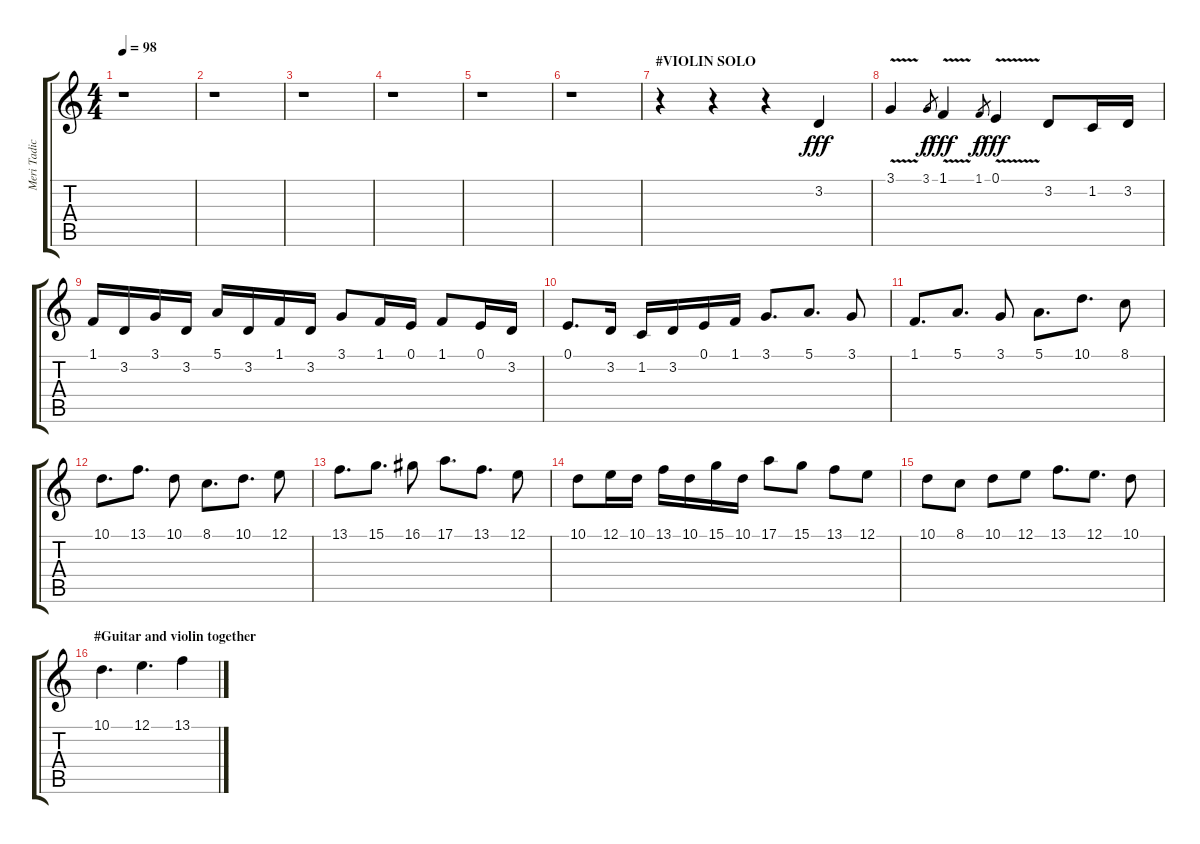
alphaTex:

\track ("Meri Tadic" "Meri Tadic") {instrument fiddle}
\staff {score tabs}
\tuning (E4 B3 G3 D3 A2 E2) {hide}
\ts (4 4)
\tempo 98
\clef g2
\ks c
r.1{dy f} |
r.1 |
r.1 |
r.1 |
r.1 |
r.1 |
\section ("" "#VIOLIN SOLO")
r.4 r.4 r.4 3.2.4{dy fff} |
3.1{v}.4 3.1.8{gr dy f} 1.1{v}.4{dy fff} 1.1.8{gr dy f} 0.1{v}.4{dy fff} 3.2.8 1.2.16 3.2.16 |
1.1.16 3.2.16 3.1.16 3.2.16 5.1.16 3.2.16 1.1.16 3.2.16 3.1.8 1.1.16 0.1.16 1.1.8 0.1.16 3.2.16 |
0.1.8{d} 3.2.16 1.2.16 3.2.16 0.1.16 1.1.16 3.1.8{d} 5.1.8{d} 3.1.8 |
1.1.8{d} 5.1.8{d} 3.1.8 5.1.8{d} 10.1.8{d} 8.1.8 |
10.1.8{d} 13.1.8{d} 10.1.8 8.1.8{d} 10.1.8{d} 12.1.8 |
13.1.8{d} 15.1.8{d} 16.1.8 17.1.8{d} 13.1.8{d} 12.1.8 |
10.1.8 12.1.16 10.1.16 13.1.16 10.1.16 15.1.16 10.1.16 17.1.8 15.1.8 13.1.8 12.1.8 |
10.1.8 8.1.8 10.1.8 12.1.8 13.1.8{d} 12.1.8{d} 10.1.8 |
\section ("" "#Guitar and violin together")
10.1.4{d} 12.1.4{d} 13.1.4
